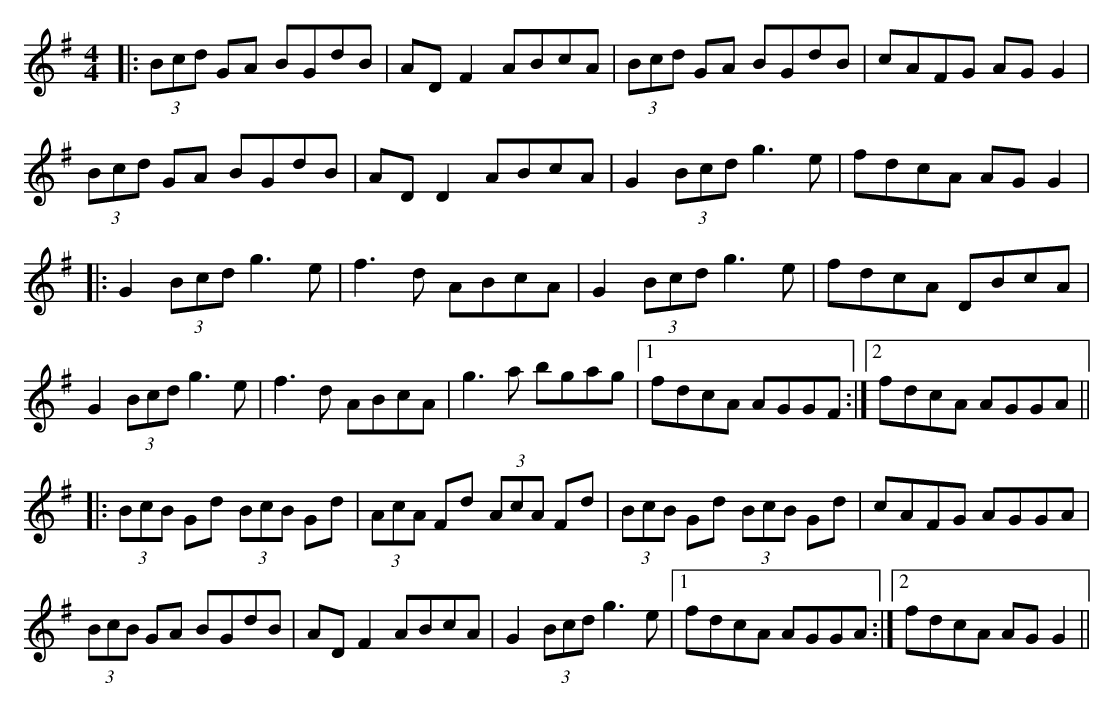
X:1
M:4/4
K:G
|:(3Bcd GA BGdB|AD F2 ABcA|(3Bcd GA BGdB|cAFG AG G2|
(3Bcd GA BGdB|AD D2 ABcA|G2 (3Bcd g3e|fdcA AG G2|
|:G2 (3Bcd g3e|f3d ABcA|G2 (3Bcd g3e|fdcA DBcA|
G2 (3Bcd g3e|f3d ABcA|g3a bgag|1 fdcA AGGF:|2 fdcA AGGA||
|:(3BcB Gd (3BcB Gd|(3AcA Fd (3AcA Fd|(3BcB Gd (3BcB Gd|cAFG AGGA|
(3BcB GA BGdB|AD F2 ABcA|G2 (3Bcd g3e|1 fdcA AGGA:|2 fdcA AG G2||
